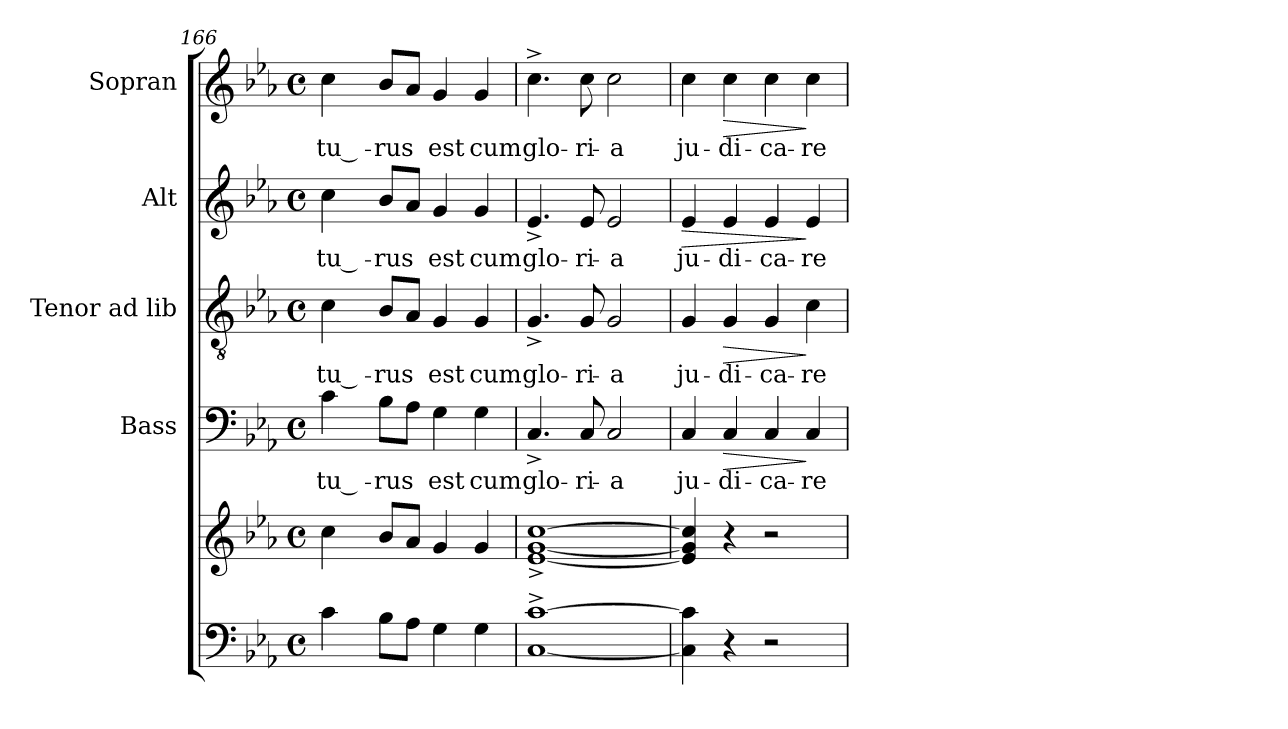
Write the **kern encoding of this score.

**kern	**kern	**kern	**text	**dynam	**kern	**text	**dynam	**kern	**text	**dynam	**kern	**text	**dynam
*part5	*part5	*part4	*part4	*part4	*part3	*part3	*part3	*part2	*part2	*part2	*part1	*part1	*part1
*staff6	*staff5	*staff4	*staff4	*staff4	*staff3	*staff3	*staff3	*staff2	*staff2	*staff2	*staff1	*staff1	*staff1
*	*	*I"Bass	*	*	*I"Tenor ad lib	*	*	*I"Alt	*	*	*I"Sopran	*	*
*	*	*I'B	*	*	*I'T	*	*	*I'A	*	*	*I'S	*	*
*clefF4	*clefG2	*clefF4	*	*	*clefGv2	*	*	*clefG2	*	*	*clefG2	*	*
*k[b-e-a-]	*k[b-e-a-]	*k[b-e-a-]	*	*	*k[b-e-a-]	*	*	*k[b-e-a-]	*	*	*k[b-e-a-]	*	*
*E-:	*E-:	*E-:	*	*	*E-:	*	*	*E-:	*	*	*E-:	*	*
*M4/4	*M4/4	*M4/4	*	*	*M4/4	*	*	*M4/4	*	*	*M4/4	*	*
*met(c)	*met(c)	*met(c)	*	*	*met(c)	*	*	*met(c)	*	*	*met(c)	*	*
=166	=166	=166	=166	=166	=166	=166	=166	=166	=166	=166	=166	=166	=166
!	!	!	!LO:LY:b	!	!	!LO:LY:b	!	!	!LO:LY:b	!	!	!LO:LY:b	!
4c\	4cc\	4c\	- tu ­-	.	4c\	- tu ­-	.	4cc\	- tu ­-	.	4cc\	- tu ­-	.
!	!	!	!LO:LY:b	!	!	!LO:LY:b	!	!	!LO:LY:b	!	!	!LO:LY:b	!
8B-\L	8b-/L	8B-\L	- rus	.	8B-/L	- rus	.	8b-/L	- rus	.	8b-/L	- rus	.
8A-\J	8a-/J	8A-\J	.	.	8A-/J	.	.	8a-/J	.	.	8a-/J	.	.
!	!	!	!LO:LY:b	!	!	!LO:LY:b	!	!	!LO:LY:b	!	!	!LO:LY:b	!
4G\	4g/	4G\	est	.	4G/	est	.	4g/	est	.	4g/	est	.
!	!	!	!LO:LY:b	!	!	!LO:LY:b	!	!	!LO:LY:b	!	!	!LO:LY:b	!
4G\	4g/	4G\	cum	.	4G/	cum	.	4g/	cum	.	4g/	cum	.
=167	=167	=167	=167	=167	=167	=167	=167	=167	=167	=167	=167	=167	=167
!	!	!	!LO:LY:b	!	!	!LO:LY:b	!	!	!LO:LY:b	!	!	!LO:LY:b	!
[1C^> [1c^>	[1e-^> [1g^> [1cc^>	4.C^>/	glo-	.	4.G^>/	glo-	.	4.e-^>/	glo-	.	4.cc^>\	glo-	.
!	!	!	!LO:LY:b	!	!	!LO:LY:b	!	!	!LO:LY:b	!	!	!LO:LY:b	!
.	.	8C/	-ri-	.	8G/	-ri-	.	8e-/	-ri-	.	8cc\	-ri-	.
!	!	!	!LO:LY:b	!	!	!LO:LY:b	!	!	!LO:LY:b	!	!	!LO:LY:b	!
.	.	2C/	-a	.	2G/	-a	.	2e-/	-a	.	2cc\	-a	.
=168	=168	=168	=168	=168	=168	=168	=168	=168	=168	=168	=168	=168	=168
!	!	!	!LO:LY:b	!	!	!LO:LY:b	!	!	!LO:LY:b	!LO:HP:b	!	!LO:LY:b	!
4C\] 4c\]	4e-/] 4g/] 4cc/]	4C/	ju-	.	4G/	ju-	.	4e-/	ju-	>	4cc\	ju-	.
!	!	!	!LO:LY:b	!LO:HP:b	!	!LO:LY:b	!LO:HP:b	!	!LO:LY:b	!	!	!LO:LY:b	!LO:HP:b
4r	4r	4C/	-di-	>	4G/	-di-	>	4e-/	-di-	.	4cc\	-di-	>
!	!	!	!LO:LY:b	!	!	!LO:LY:b	!	!	!LO:LY:b	!	!	!LO:LY:b	!
2r	2r	4C/	-ca-	.	4G/	-ca-	.	4e-/	-ca-	.	4cc\	-ca-	.
!	!	!	!LO:LY:b	!	!	!LO:LY:b	!	!	!LO:LY:b	!	!	!LO:LY:b	!
.	.	4C/	-re	]	4c\	-re	]	4e-/	-re	]	4cc\	-re	]
=	=	=	=	=	=	=	=	=	=	=	=	=	=
*-	*-	*-	*-	*-	*-	*-	*-	*-	*-	*-	*-	*-	*-
